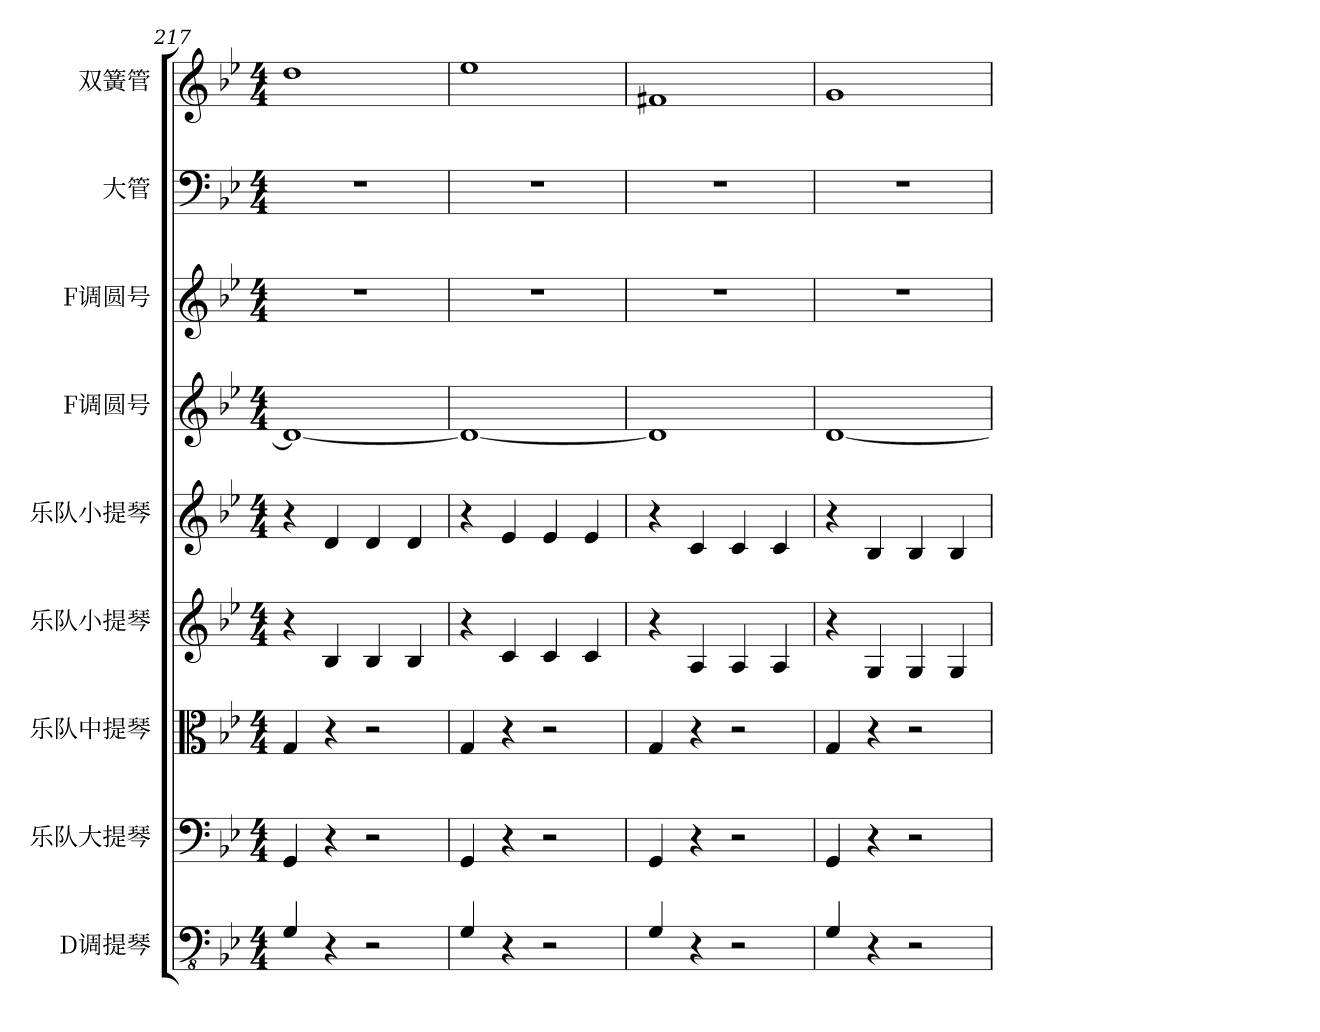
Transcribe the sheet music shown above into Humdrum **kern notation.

**kern	**kern	**kern	**kern	**kern	**kern	**kern	**kern	**kern
*part9	*part8	*part7	*part6	*part5	*part4	*part3	*part2	*part1
*staff9	*staff8	*staff7	*staff6	*staff5	*staff4	*staff3	*staff2	*staff1
*I"D调提琴	*I"乐队大提琴	*I"乐队中提琴	*I"乐队小提琴	*I"乐队小提琴	*I"F调圆号	*I"F调圆号	*I"大管	*I"双簧管
*clefFv4	*clefF4	*clefC3	*clefG2	*clefG2	*clefG2	*clefG2	*clefF4	*clefG2
*ITrd7c12	*	*	*	*	*ITrd4c7	*ITrd4c7	*	*
*k[b-e-]	*k[b-e-]	*k[b-e-]	*k[b-e-]	*k[b-e-]	*k[b-e-a-]	*k[b-e-a-]	*k[b-e-]	*k[b-e-]
*M4/4	*M4/4	*M4/4	*M4/4	*M4/4	*M4/4	*M4/4	*M4/4	*M4/4
=217	=217	=217	=217	=217	=217	=217	=217	=217
4GGG/	4GG/	4G/	4r	4r	1G_	1r	1r	1dd
4r	4r	4r	4B-/	4d/	.	.	.	.
2r	2r	2r	4B-/	4d/	.	.	.	.
.	.	.	4B-/	4d/	.	.	.	.
!!LO:PB:g=z
=218	=218	=218	=218	=218	=218	=218	=218	=218
4GGG/	4GG/	4G/	4r	4r	1G_	1r	1r	1ee-
4r	4r	4r	4c/	4e-/	.	.	.	.
2r	2r	2r	4c/	4e-/	.	.	.	.
.	.	.	4c/	4e-/	.	.	.	.
=219	=219	=219	=219	=219	=219	=219	=219	=219
4GGG/	4GG/	4G/	4r	4r	1G]	1r	1r	1f#X
4r	4r	4r	4A/	4c/	.	.	.	.
2r	2r	2r	4A/	4c/	.	.	.	.
.	.	.	4A/	4c/	.	.	.	.
=220	=220	=220	=220	=220	=220	=220	=220	=220
4GGG/	4GG/	4G/	4r	4r	[1G	1r	1r	1g
4r	4r	4r	4G/	4B-/	.	.	.	.
2r	2r	2r	4G/	4B-/	.	.	.	.
.	.	.	4G/	4B-/	.	.	.	.
=	=	=	=	=	=	=	=	=
*-	*-	*-	*-	*-	*-	*-	*-	*-
